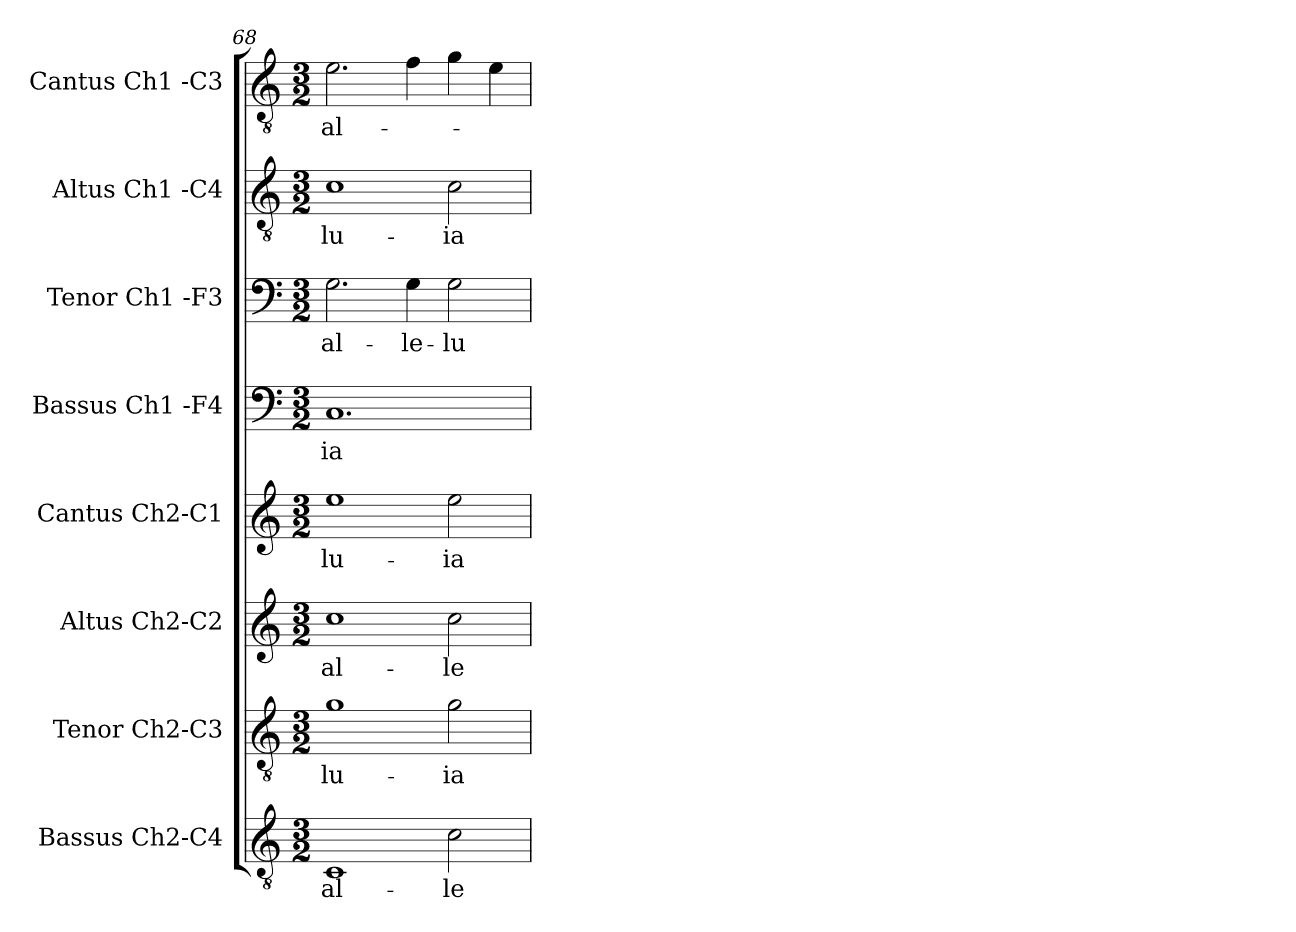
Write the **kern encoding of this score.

**kern	**text	**kern	**text	**kern	**text	**kern	**text	**kern	**text	**kern	**text	**kern	**text	**kern	**text
*part8	*part8	*part7	*part7	*part6	*part6	*part5	*part5	*part4	*part4	*part3	*part3	*part2	*part2	*part1	*part1
*staff8	*staff8	*staff7	*staff7	*staff6	*staff6	*staff5	*staff5	*staff4	*staff4	*staff3	*staff3	*staff2	*staff2	*staff1	*staff1
*I"Bassus Ch2-C4	*	*I"Tenor Ch2-C3	*	*I"Altus Ch2-C2	*	*I"Cantus Ch2-C1	*	*I"Bassus Ch1 -F4	*	*I"Tenor Ch1 -F3	*	*I"Altus Ch1 -C4	*	*I"Cantus Ch1 -C3	*
*I'B2	*	*I'T2	*	*I'A2	*	*I'C2	*	*I'B1	*	*I'T1	*	*I'A1	*	*I'C1	*
*clefGv2	*	*clefGv2	*	*clefG2	*	*clefG2	*	*clefF4	*	*clefF4	*	*clefGv2	*	*clefGv2	*
*k[]	*	*k[]	*	*k[]	*	*k[]	*	*k[]	*	*k[]	*	*k[]	*	*k[]	*
*M3/2	*	*M3/2	*	*M3/2	*	*M3/2	*	*M3/2	*	*M3/2	*	*M3/2	*	*M3/2	*
=68	=68	=68	=68	=68	=68	=68	=68	=68	=68	=68	=68	=68	=68	=68	=68
!	!LO:LY:b	!	!LO:LY:b	!	!LO:LY:b	!	!LO:LY:b	!	!LO:LY:b	!	!LO:LY:b	!	!LO:LY:b	!	!LO:LY:b
1C	al-	1g	-lu-	1cc	al-	1ee	-lu-	1.C	-ia	2.G\	al-	1c	-lu-	2.e\	al-
!	!	!	!	!	!	!	!	!	!	!	!LO:LY:b	!	!	!	!
.	.	.	.	.	.	.	.	.	.	4G\	-le-	.	.	4f\	.
!	!LO:LY:b	!	!LO:LY:b	!	!LO:LY:b	!	!LO:LY:b	!	!	!	!LO:LY:b	!	!LO:LY:b	!	!
2c\	-le-	2g\	-ia	2cc\	-le-	2ee\	-ia	.	.	2G\	-lu-	2c\	-ia	4g\	.
.	.	.	.	.	.	.	.	.	.	.	.	.	.	4e\	.
=	=	=	=	=	=	=	=	=	=	=	=	=	=	=	=
*-	*-	*-	*-	*-	*-	*-	*-	*-	*-	*-	*-	*-	*-	*-	*-
